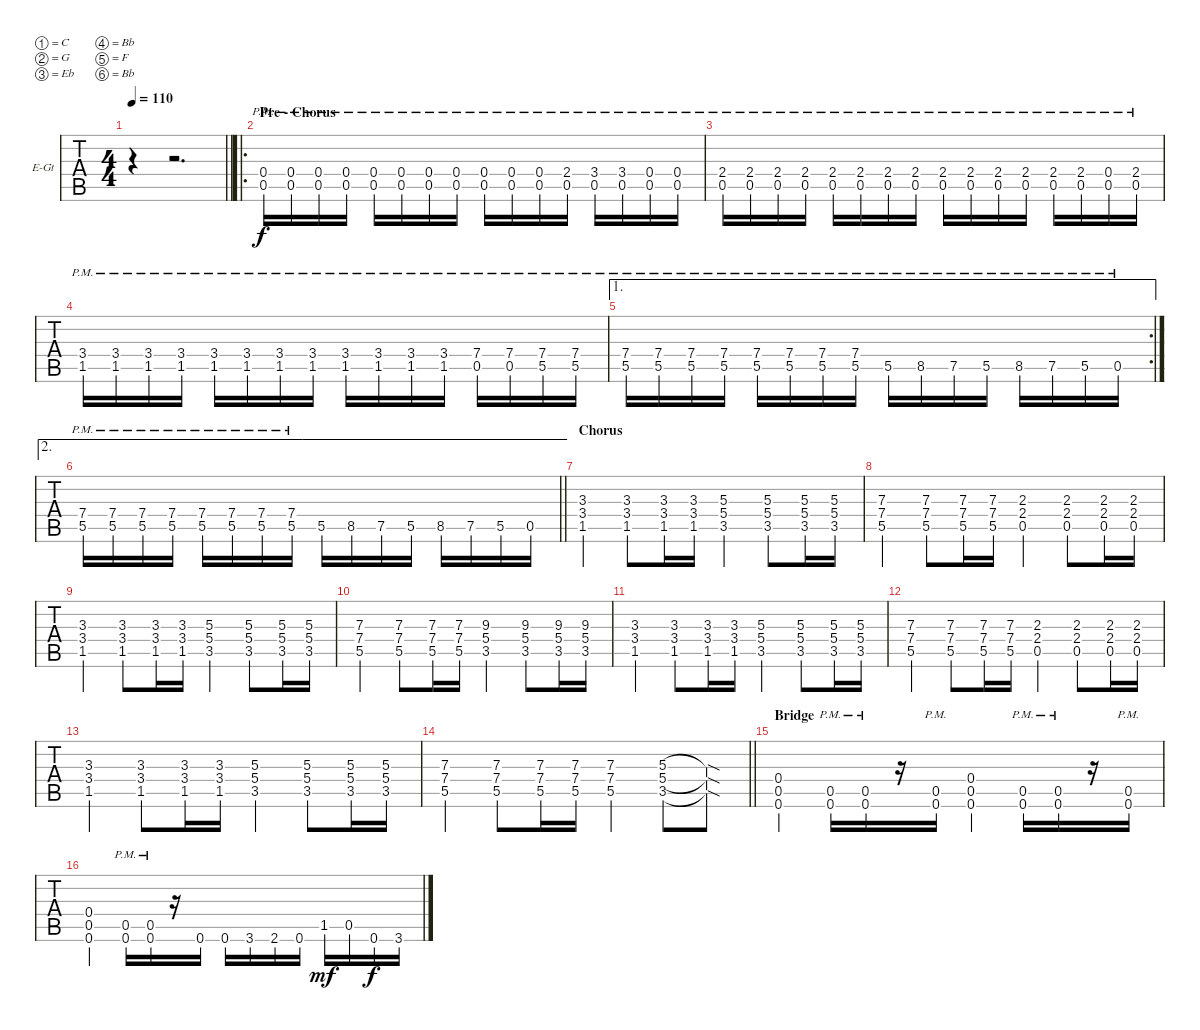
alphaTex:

\bracketExtendMode groupsimilarinstruments
\firstSystemTrackNameOrientation horizontal
\otherSystemsTrackNameOrientation horizontal
\track ("Lead Guitar/Solo" "E-Gt") {instrument distortionguitar}
\staff {tabs}
\tuning (C4 G3 Eb3 Bb2 F2 Bb1)
\ts (4 4)
\tempo 110
\clef g2
\barLineRight lightlight
\ks c
r.4{dy f} r.2{d} |
\ro
\section ("" "Pre - Chorus")
(0.4{pm} 0.5{pm}).16 (0.4{pm} 0.5{pm}).16 (0.4{pm} 0.5{pm}).16 (0.4{pm} 0.5{pm}).16 (0.4{pm} 0.5{pm}).16 (0.4{pm} 0.5{pm}).16 (0.4{pm} 0.5{pm}).16 (0.4{pm} 0.5{pm}).16 (0.4{pm} 0.5{pm}).16 (0.4{pm} 0.5{pm}).16 (0.4{pm} 0.5{pm}).16 (2.4{pm} 0.5{pm}).16 (3.4{pm} 0.5{pm}).16 (3.4{pm} 0.5{pm}).16 (0.4{pm} 0.5{pm}).16 (0.4{pm} 0.5{pm}).16 |
(2.4{pm} 0.5{pm}).16 (2.4{pm} 0.5{pm}).16 (2.4{pm} 0.5{pm}).16 (2.4{pm} 0.5{pm}).16 (2.4{pm} 0.5{pm}).16 (2.4{pm} 0.5{pm}).16 (2.4{pm} 0.5{pm}).16 (2.4{pm} 0.5{pm}).16 (2.4{pm} 0.5{pm}).16 (2.4{pm} 0.5{pm}).16 (2.4{pm} 0.5{pm}).16 (2.4{pm} 0.5{pm}).16 (2.4{pm} 0.5{pm}).16 (2.4{pm} 0.5{pm}).16 (0.4{pm} 0.5{pm}).16 (2.4{pm} 0.5{pm}).16 |
(3.4{pm} 1.5{pm}).16 (3.4{pm} 1.5{pm}).16 (3.4{pm} 1.5{pm}).16 (3.4{pm} 1.5{pm}).16 (3.4{pm} 1.5{pm}).16 (3.4{pm} 1.5{pm}).16 (3.4{pm} 1.5{pm}).16 (3.4{pm} 1.5{pm}).16 (3.4{pm} 1.5{pm}).16 (3.4{pm} 1.5{pm}).16 (3.4{pm} 1.5{pm}).16 (3.4{pm} 1.5{pm}).16 (7.4{pm} 0.5{pm}).16 (7.4{pm} 0.5{pm}).16 (7.4{pm} 5.5{pm}).16 (7.4{pm} 5.5{pm}).16 |
\ae 1
\rc 2
(7.4{pm} 5.5{pm}).16 (7.4{pm} 5.5{pm}).16 (7.4{pm} 5.5{pm}).16 (7.4{pm} 5.5{pm}).16 (7.4{pm} 5.5{pm}).16 (7.4{pm} 5.5{pm}).16 (7.4{pm} 5.5{pm}).16 (7.4{pm} 5.5{pm}).16 5.5{pm}.16 8.5{pm}.16 7.5{pm}.16 5.5{pm}.16 8.5{pm}.16 7.5{pm}.16 5.5{pm}.16 0.5{pm}.16 |
\ae 2
\barLineRight lightlight
(7.4{pm} 5.5{pm}).16 (7.4{pm} 5.5{pm}).16 (7.4{pm} 5.5{pm}).16 (7.4{pm} 5.5{pm}).16 (7.4{pm} 5.5{pm}).16 (7.4{pm} 5.5{pm}).16 (7.4{pm} 5.5{pm}).16 (7.4{pm} 5.5{pm}).16 5.5.16 8.5.16 7.5.16 5.5.16 8.5.16 7.5.16 5.5.16 0.5.16 |
\section ("" "Chorus")
(3.3 3.4 1.5).4 (3.3 3.4 1.5).8 (3.3 3.4 1.5).16 (3.3 3.4 1.5).16 (5.3 5.4 3.5).4 (5.3 5.4 3.5).8 (5.3 5.4 3.5).16 (5.3 5.4 3.5).16 |
(7.3 7.4 5.5).4 (7.3 7.4 5.5).8 (7.3 7.4 5.5).16 (7.3 7.4 5.5).16 (2.3 2.4 0.5).4 (2.3 2.4 0.5).8 (2.3 2.4 0.5).16 (2.3 2.4 0.5).16 |
(3.3 3.4 1.5).4 (3.3 3.4 1.5).8 (3.3 3.4 1.5).16 (3.3 3.4 1.5).16 (5.3 5.4 3.5).4 (5.3 5.4 3.5).8 (5.3 5.4 3.5).16 (5.3 5.4 3.5).16 |
(7.3 7.4 5.5).4 (7.3 7.4 5.5).8 (7.3 7.4 5.5).16 (7.3 7.4 5.5).16 (9.3 5.4 3.5).4 (9.3 5.4 3.5).8 (9.3 5.4 3.5).16 (9.3 5.4 3.5).16 |
(3.3 3.4 1.5).4 (3.3 3.4 1.5).8 (3.3 3.4 1.5).16 (3.3 3.4 1.5).16 (5.3 5.4 3.5).4 (5.3 5.4 3.5).8 (5.3 5.4 3.5).16 (5.3 5.4 3.5).16 |
(7.3 7.4 5.5).4 (7.3 7.4 5.5).8 (7.3 7.4 5.5).16 (7.3 7.4 5.5).16 (2.3 2.4 0.5).4 (2.3 2.4 0.5).8 (2.3 2.4 0.5).16 (2.3 2.4 0.5).16 |
(3.3 3.4 1.5).4 (3.3 3.4 1.5).8 (3.3 3.4 1.5).16 (3.3 3.4 1.5).16 (5.3 5.4 3.5).4 (5.3 5.4 3.5).8 (5.3 5.4 3.5).16 (5.3 5.4 3.5).16 |
\barLineRight lightlight
(7.3 7.4 5.5).4 (7.3 7.4 5.5).8 (7.3 7.4 5.5).16 (7.3 7.4 5.5).16 (7.3 7.4 5.5).4 (5.3 5.4 3.5).8 (5.3{sod t} 5.4{sod t} 3.5{sod t}).8 |
\section ("" "Bridge")
(0.4 0.5 0.6).4 (0.5{pm} 0.6{pm}).16 (0.5{pm} 0.6{pm}).16 r.16 (0.5{pm} 0.6{pm}).16 (0.4 0.5 0.6).4 (0.5{pm} 0.6{pm}).16 (0.5{pm} 0.6{pm}).16 r.16 (0.5{pm} 0.6{pm}).16 |
(0.4 0.5 0.6).4 (0.5{pm} 0.6{pm}).16 (0.5{pm} 0.6{pm}).16 r.16 0.6.16 0.6.16 3.6.16 2.6.16 0.6.16 1.5.16{dy mf} 0.5.16 0.6.16{dy f} 3.6.16
